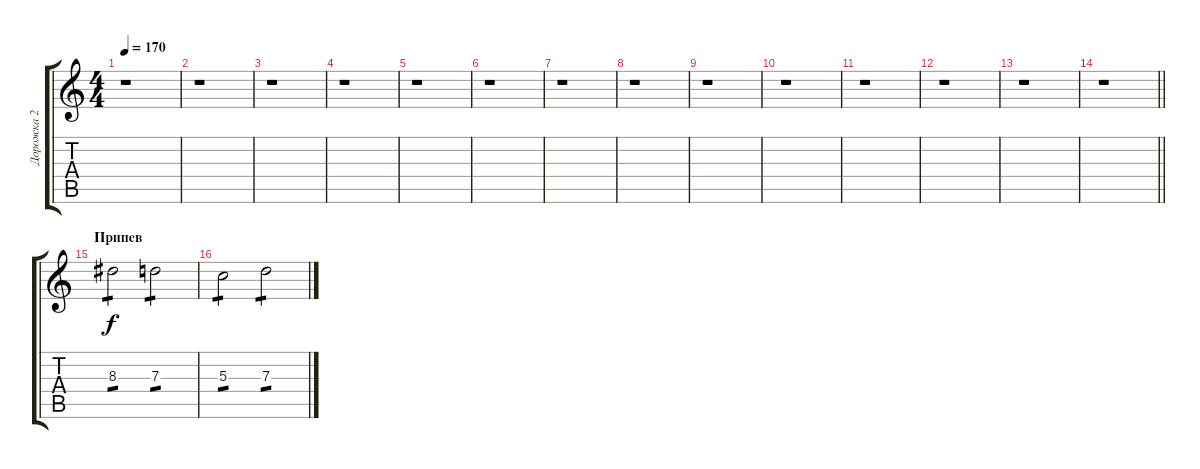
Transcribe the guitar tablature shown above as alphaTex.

\track ("Дорожка 2" "Дорожка 2") {instrument distortionguitar}
\staff {score tabs}
\tuning (E4 B3 G3 D3 A2 E2) {hide}
\ts (4 4)
\tempo 170
\clef g2
\ks c
r.1{dy f} |
r.1 |
r.1 |
r.1 |
r.1 |
r.1 |
r.1 |
r.1 |
r.1 |
r.1 |
r.1 |
r.1 |
r.1 |
\barLineRight lightlight
r.1 |
\section ("" "Припев")
8.3.2{tp 1} 7.3.2{tp 1} |
5.3.2{tp 1} 7.3.2{tp 1}
